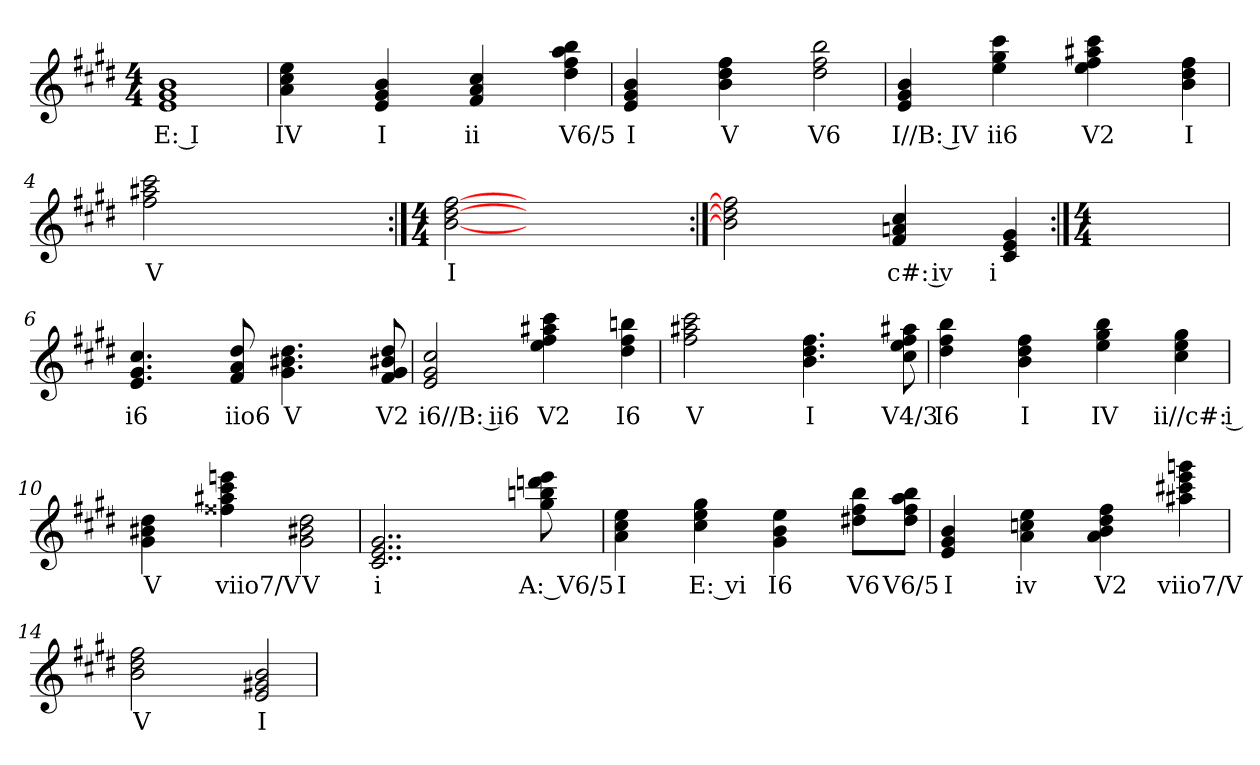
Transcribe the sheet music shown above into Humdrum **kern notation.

**kern	**text
*part1	*part1
*staff1	*staff1
*k[f#c#g#d#]	*
*E:	*
*M4/4	*
=	=
1e 1g# 1b	E: I
=1	=1
4a 4cc# 4ee	IV
4ryy	.
4e 4g# 4b	I
4ryy	.
4f# 4a 4cc#	ii
4ryy	.
4dd# 4ff# 4aa 4bb	V6/5
=2	=2
4e 4g# 4b	I
4ryy	.
4b 4dd# 4ff#	V
4ryy	.
2dd# 2ff# 2bb	V6
=3	=3
4e 4g# 4b	I//B: IV
4ryy	.
4ee 4gg# 4ccc#	ii6
4ryy	.
4ee 4ff# 4aa#X 4ccc#	V2
4ryy	.
4b 4dd# 4ff#	I
=4a	=4a
2ff# 2aa#X 2ccc#	V
2ryy	.
2ryy	.
=4b:|!	=4b:|!
*M4/4	*
[2b [2dd# [2ff#	I
2ryy	.
2ryy	.
=5a:|!	=5a:|!
2b] 2dd#] 2ff#]	.
2ryy	.
4f# 4an 4cc#	c#: iv
4ryy	.
4c# 4e 4g#	i
=6a:|!	=6a:|!
*M4/4	*
1ryy	.
=6b	=6b
4.e 4.g# 4.cc#	i6
4.ryy	.
8f# 8a 8dd#	iio6
8ryy	.
4.g# 4.b#X 4.dd#	V
4.ryy	.
8f# 8g# 8b#X 8dd#	V2
=7	=7
2e 2g# 2cc#	i6//B: ii6
2ryy	.
4ee 4ff# 4aa#X 4ccc#	V2
4ryy	.
4dd# 4ff# 4bbn	I6
=8	=8
2ff# 2aa#X 2ccc#	V
2ryy	.
4.b 4.dd# 4.ff#	I
4.ryy	.
8cc# 8ee 8ff# 8aa#X	V4/3
=9	=9
4dd# 4ff# 4bb	I6
4ryy	.
4b 4dd# 4ff#	I
4ryy	.
4ee 4gg# 4bb	IV
4ryy	.
4cc# 4ee 4gg#	ii//c#: i
=10	=10
4g# 4b#X 4dd#	V
4ryy	.
4ff##X 4aa#X 4ccc# 4eeen	viio7/V
4ryy	.
2g# 2b#X 2dd#	V
=11	=11
2..c# 2..e 2..g#	i
2..ryy	.
8gg# 8bbn 8dddn 8eee	A: V6/5
=12	=12
4a 4cc# 4ee	I
4ryy	.
4cc# 4ee 4gg#	E: vi
4ryy	.
4g# 4b 4ee	I6
4ryy	.
8dd#X 8ff# 8bbL	V6
8ryy	.
8dd# 8ff# 8aa 8bbJ	V6/5
=13	=13
4e 4g# 4b	I
4ryy	.
4a 4ccn 4ee	iv
4ryy	.
4a 4b 4dd# 4ff#	V2
4ryy	.
4aa#X 4ccc#X 4eee 4gggn	viio7/V
=14	=14
2b 2dd# 2ff#	V
2ryy	.
2e 2g#X 2b	I
=	=
*-	*-
